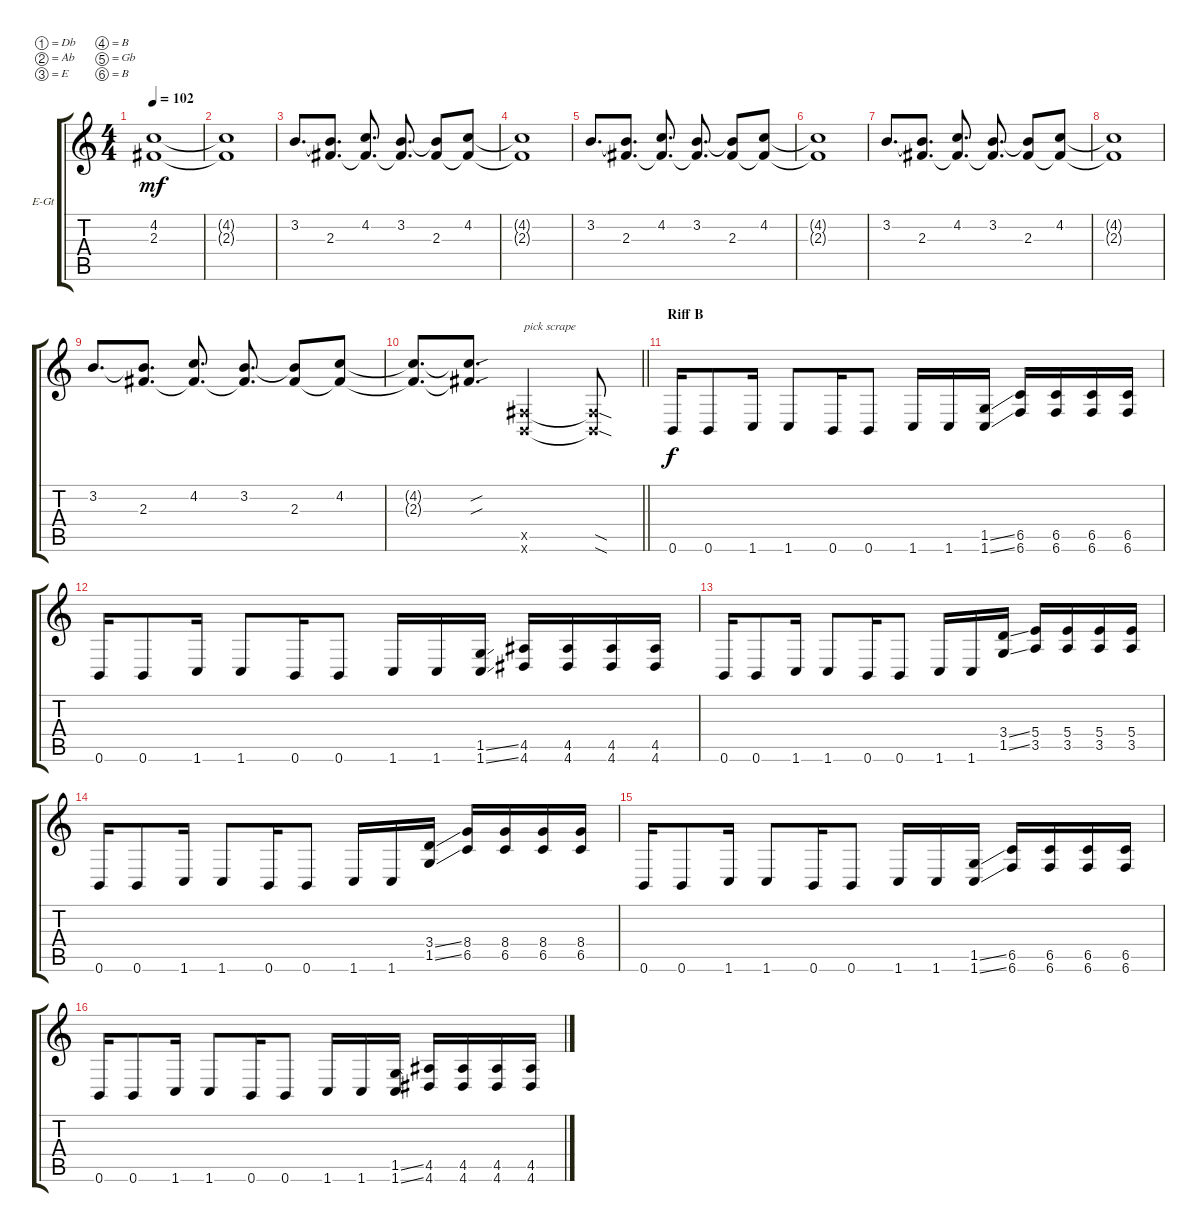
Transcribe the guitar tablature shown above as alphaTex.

\bracketExtendMode groupsimilarinstruments
\firstSystemTrackNameOrientation horizontal
\otherSystemsTrackNameOrientation horizontal
\track ("Robb Flynn" "E-Gt") {instrument distortionguitar}
\staff {score tabs}
\tuning (Db4 Ab3 E3 B2 Gb2 B1)
\ts (4 4)
\tempo 102
\clef g2
\ks c
(4.2{t} 2.3{t}).1{dy mf} |
(4.2{t} 2.3{t}).1 |
3.2.8{d} (3.2{t} 2.3).8{d} (4.2 2.3{t}).8{d} (3.2 2.3{t}).8{d} (3.2{t} 2.3).8 (4.2 2.3{t}).8 |
(2.3{t} 4.2{t}).1 |
3.2.8{d} (3.2{t} 2.3).8{d} (4.2 2.3{t}).8{d} (3.2 2.3{t}).8{d} (3.2{t} 2.3).8 (4.2 2.3{t}).8 |
(2.3{t} 4.2{t}).1 |
3.2.8{d} (3.2{t} 2.3).8{d} (4.2 2.3{t}).8{d} (3.2 2.3{t}).8{d} (3.2{t} 2.3).8 (4.2 2.3{t}).8 |
(2.3{t} 4.2{t}).1 |
3.2.8{d} (3.2{t} 2.3).8{d} (4.2 2.3{t}).8{d} (3.2 2.3{t}).8{d} (3.2{t} 2.3).8 (4.2 2.3{t}).8 |
\barLineRight lightlight
(4.2{t} 2.3{t}).8{d} (4.2{sou t} 2.3{sou t}).8{d} (0.5{x} 0.6{x}).2{txt "pick scrape"} (0.6{sod x t} 0.5{sod x t}).8 |
\section ("" "Riff B")
0.6.16{dy f} 0.6.8 1.6.16 1.6.8 0.6.16 0.6.8 1.6.16 1.6.16 (1.5{ss} 1.6{ss}).16 (6.5 6.6).16 (6.5 6.6).16 (6.5 6.6).16 (6.5 6.6).16 |
0.6.16 0.6.8 1.6.16 1.6.8 0.6.16 0.6.8 1.6.16 1.6.16 (1.5{ss} 1.6{ss}).16 (4.5 4.6).16 (4.5 4.6).16 (4.5 4.6).16 (4.5 4.6).16 |
0.6.16 0.6.8 1.6.16 1.6.8 0.6.16 0.6.8 1.6.16 1.6.16 (3.4{ss} 1.5{ss}).16 (5.4 3.5).16 (5.4 3.5).16 (5.4 3.5).16 (5.4 3.5).16 |
0.6.16 0.6.8 1.6.16 1.6.8 0.6.16 0.6.8 1.6.16 1.6.16 (3.4{ss} 1.5{ss}).16 (8.4 6.5).16 (8.4 6.5).16 (8.4 6.5).16 (8.4 6.5).16 |
0.6.16 0.6.8 1.6.16 1.6.8 0.6.16 0.6.8 1.6.16 1.6.16 (1.5{ss} 1.6{ss}).16 (6.5 6.6).16 (6.5 6.6).16 (6.5 6.6).16 (6.5 6.6).16 |
0.6.16 0.6.8 1.6.16 1.6.8 0.6.16 0.6.8 1.6.16 1.6.16 (1.5{ss} 1.6{ss}).16 (4.5 4.6).16 (4.5 4.6).16 (4.5 4.6).16 (4.5 4.6).16
